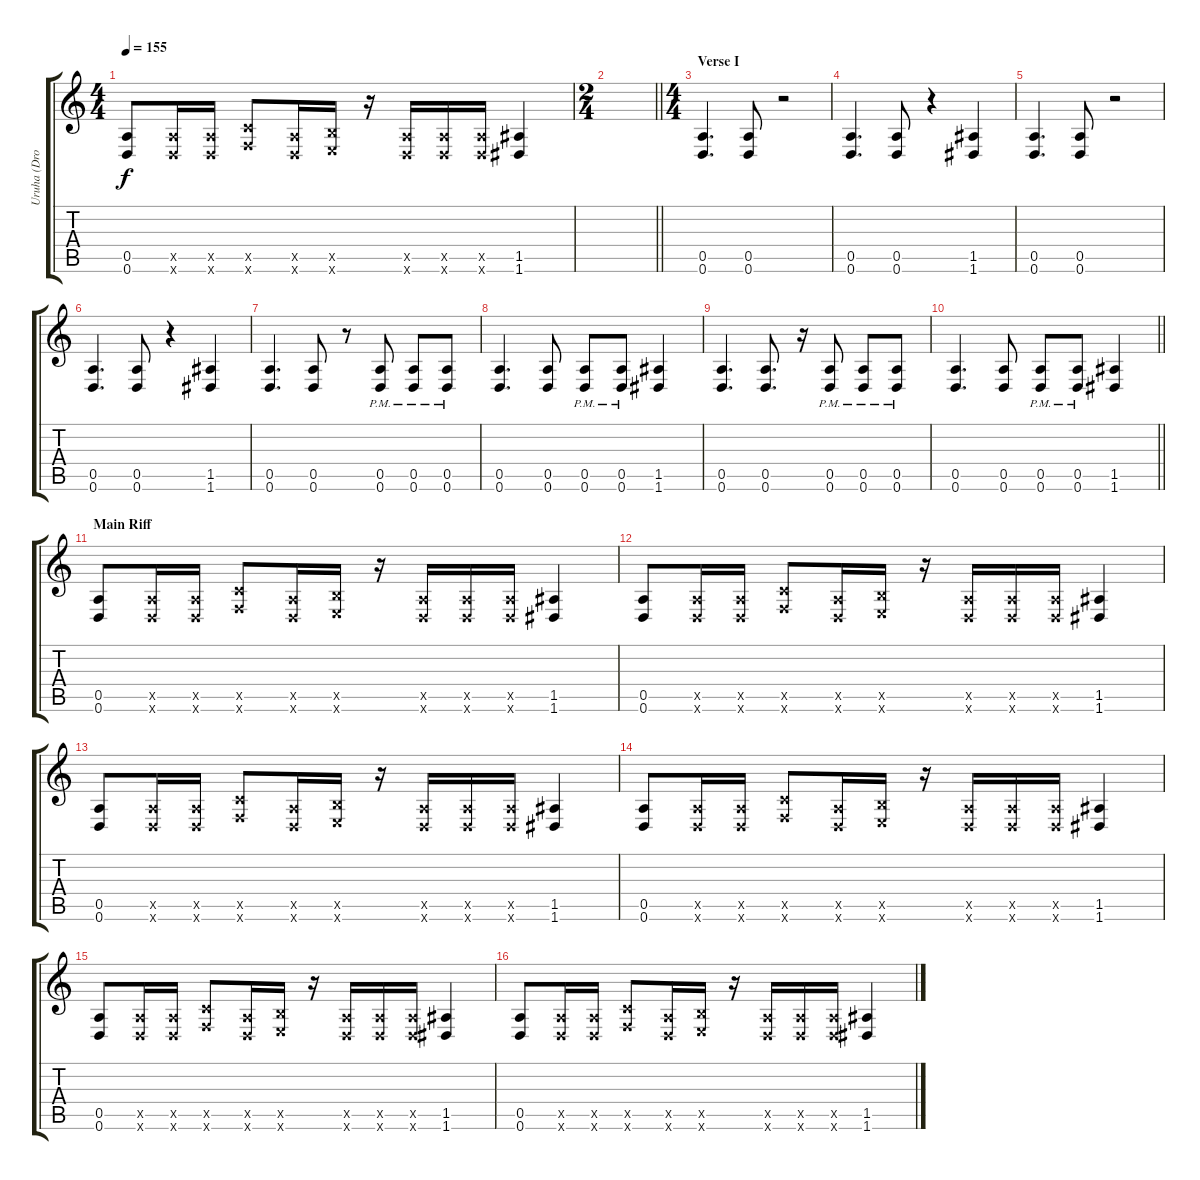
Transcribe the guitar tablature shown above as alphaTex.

\track ("Uruha (Drop D)" "Uruha (Dro") {instrument overdrivenguitar}
\staff {score tabs}
\tuning (E4 B3 G3 D3 A2 D2) {hide}
\ts (4 4)
\tempo 155
\clef g2
\ks c
(0.5 0.6).8{dy f} (0.5{x} 0.6{x}).16 (0.5{x} 0.6{x}).16 (3.5{x} 3.6{x}).8 (0.5{x} 0.6{x}).16 (2.5{x} 2.6{x}).16 r.16 (0.5{x} 0.6{x}).16 (0.5{x} 0.6{x}).16 (0.5{x} 0.6{x}).16 (1.5 1.6).4 |
\ts (2 4)
\barLineRight lightlight
|
\ts (4 4)
\section ("" "Verse I")
(0.5 0.6).4{d} (0.5 0.6).8 r.2 |
(0.5 0.6).4{d} (0.5 0.6).8 r.4 (1.5 1.6).4 |
(0.5 0.6).4{d} (0.5 0.6).8 r.2 |
(0.5 0.6).4{d} (0.5 0.6).8 r.4 (1.5 1.6).4 |
(0.5 0.6).4{d} (0.5 0.6).8 r.8 (0.5{pm} 0.6{pm}).8 (0.5{pm} 0.6{pm}).8 (0.5{pm} 0.6{pm}).8 |
(0.5 0.6).4{d} (0.5 0.6).8 (0.5{pm} 0.6{pm}).8 (0.5{pm} 0.6{pm}).8 (1.5 1.6).4 |
(0.5 0.6).4{d} (0.5 0.6).8{d} r.16 (0.5{pm} 0.6{pm}).8 (0.5{pm} 0.6{pm}).8 (0.5{pm} 0.6{pm}).8 |
\barLineRight lightlight
(0.5 0.6).4{d} (0.5 0.6).8 (0.5{pm} 0.6{pm}).8 (0.5{pm} 0.6{pm}).8 (1.5 1.6).4 |
\section ("" "Main Riff")
(0.5 0.6).8 (0.5{x} 0.6{x}).16 (0.5{x} 0.6{x}).16 (3.5{x} 3.6{x}).8 (0.5{x} 0.6{x}).16 (2.5{x} 2.6{x}).16 r.16 (0.5{x} 0.6{x}).16 (0.5{x} 0.6{x}).16 (0.5{x} 0.6{x}).16 (1.5 1.6).4 |
(0.5 0.6).8 (0.5{x} 0.6{x}).16 (0.5{x} 0.6{x}).16 (3.5{x} 3.6{x}).8 (0.5{x} 0.6{x}).16 (2.5{x} 2.6{x}).16 r.16 (0.5{x} 0.6{x}).16 (0.5{x} 0.6{x}).16 (0.5{x} 0.6{x}).16 (1.5 1.6).4 |
(0.5 0.6).8 (0.5{x} 0.6{x}).16 (0.5{x} 0.6{x}).16 (3.5{x} 3.6{x}).8 (0.5{x} 0.6{x}).16 (2.5{x} 2.6{x}).16 r.16 (0.5{x} 0.6{x}).16 (0.5{x} 0.6{x}).16 (0.5{x} 0.6{x}).16 (1.5 1.6).4 |
(0.5 0.6).8 (0.5{x} 0.6{x}).16 (0.5{x} 0.6{x}).16 (3.5{x} 3.6{x}).8 (0.5{x} 0.6{x}).16 (2.5{x} 2.6{x}).16 r.16 (0.5{x} 0.6{x}).16 (0.5{x} 0.6{x}).16 (0.5{x} 0.6{x}).16 (1.5 1.6).4 |
(0.5 0.6).8 (0.5{x} 0.6{x}).16 (0.5{x} 0.6{x}).16 (3.5{x} 3.6{x}).8 (0.5{x} 0.6{x}).16 (2.5{x} 2.6{x}).16 r.16 (0.5{x} 0.6{x}).16 (0.5{x} 0.6{x}).16 (0.5{x} 0.6{x}).16 (1.5 1.6).4 |
(0.5 0.6).8 (0.5{x} 0.6{x}).16 (0.5{x} 0.6{x}).16 (3.5{x} 3.6{x}).8 (0.5{x} 0.6{x}).16 (2.5{x} 2.6{x}).16 r.16 (0.5{x} 0.6{x}).16 (0.5{x} 0.6{x}).16 (0.5{x} 0.6{x}).16 (1.5 1.6).4
